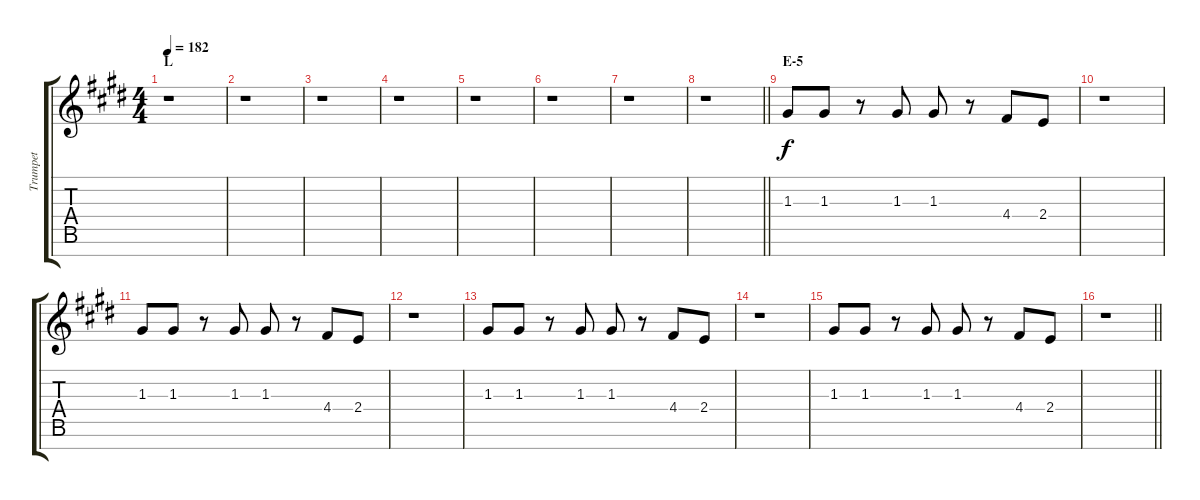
\track ("Trumpet" "Trumpet") {instrument trumpet}
\staff {score tabs}
\tuning (E5 B4 G4 D4 A3 E3 B2) {hide}
\ts (4 4)
\section ("" "L")
\tempo 182
\clef g2
\ks e
r.1{dy f} |
r.1 |
r.1 |
r.1 |
r.1 |
r.1 |
r.1 |
\barLineRight lightlight
r.1 |
\section ("" "E-5")
1.3.8 1.3.8 r.8 1.3.8 1.3.8 r.8 4.4.8 2.4.8 |
r.1 |
1.3.8 1.3.8 r.8 1.3.8 1.3.8 r.8 4.4.8 2.4.8 |
r.1 |
1.3.8 1.3.8 r.8 1.3.8 1.3.8 r.8 4.4.8 2.4.8 |
r.1 |
1.3.8 1.3.8 r.8 1.3.8 1.3.8 r.8 4.4.8 2.4.8 |
\barLineRight lightlight
r.1
